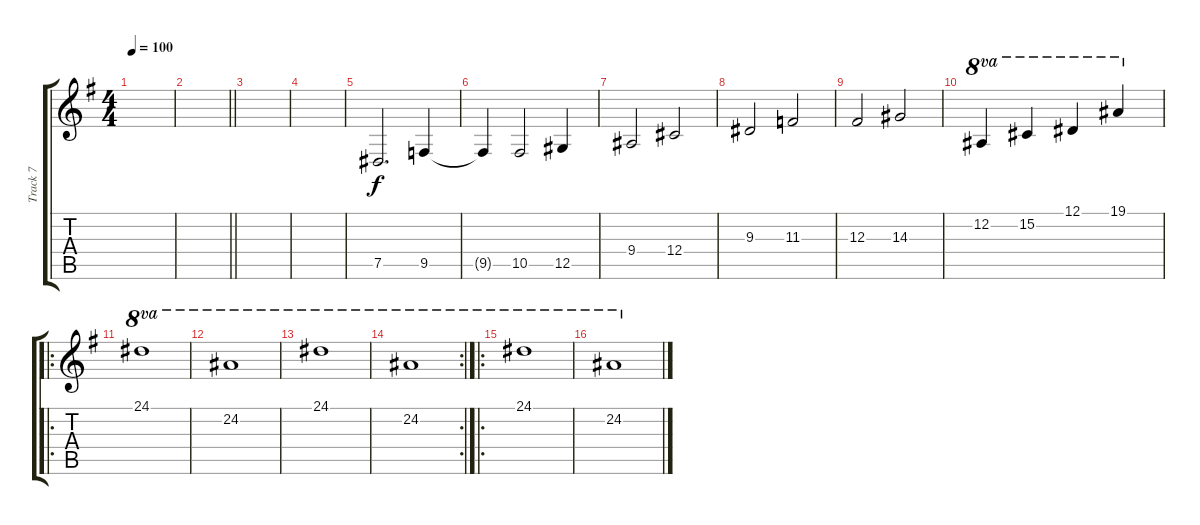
\track ("Track 7" "Track 7") {instrument synthstrings2}
\staff {score tabs}
\tuning (Eb4 Bb3 Gb3 Db3 Ab2 Eb2) {hide}
\ts (4 4)
\tempo 100
\clef g2
\ks g
|
\barLineRight lightlight
|
|
|
7.5.2{d} 9.5.4 |
9.5{t}.4 10.5.2 12.5.4 |
9.4.2 12.4.2 |
9.3.2 11.3.2 |
12.3.2 14.3.2 |
12.2.4{ot 8va} 15.2.4{ot 8va} 12.1.4{ot 8va} 19.1.4{ot 8va} |
\ro
24.1.1{ot 8va} |
24.2.1{ot 8va} |
24.1.1{ot 8va} |
\rc 2
24.2.1{ot 8va} |
\ro
24.1.1{ot 8va} |
24.2.1{ot 8va}
